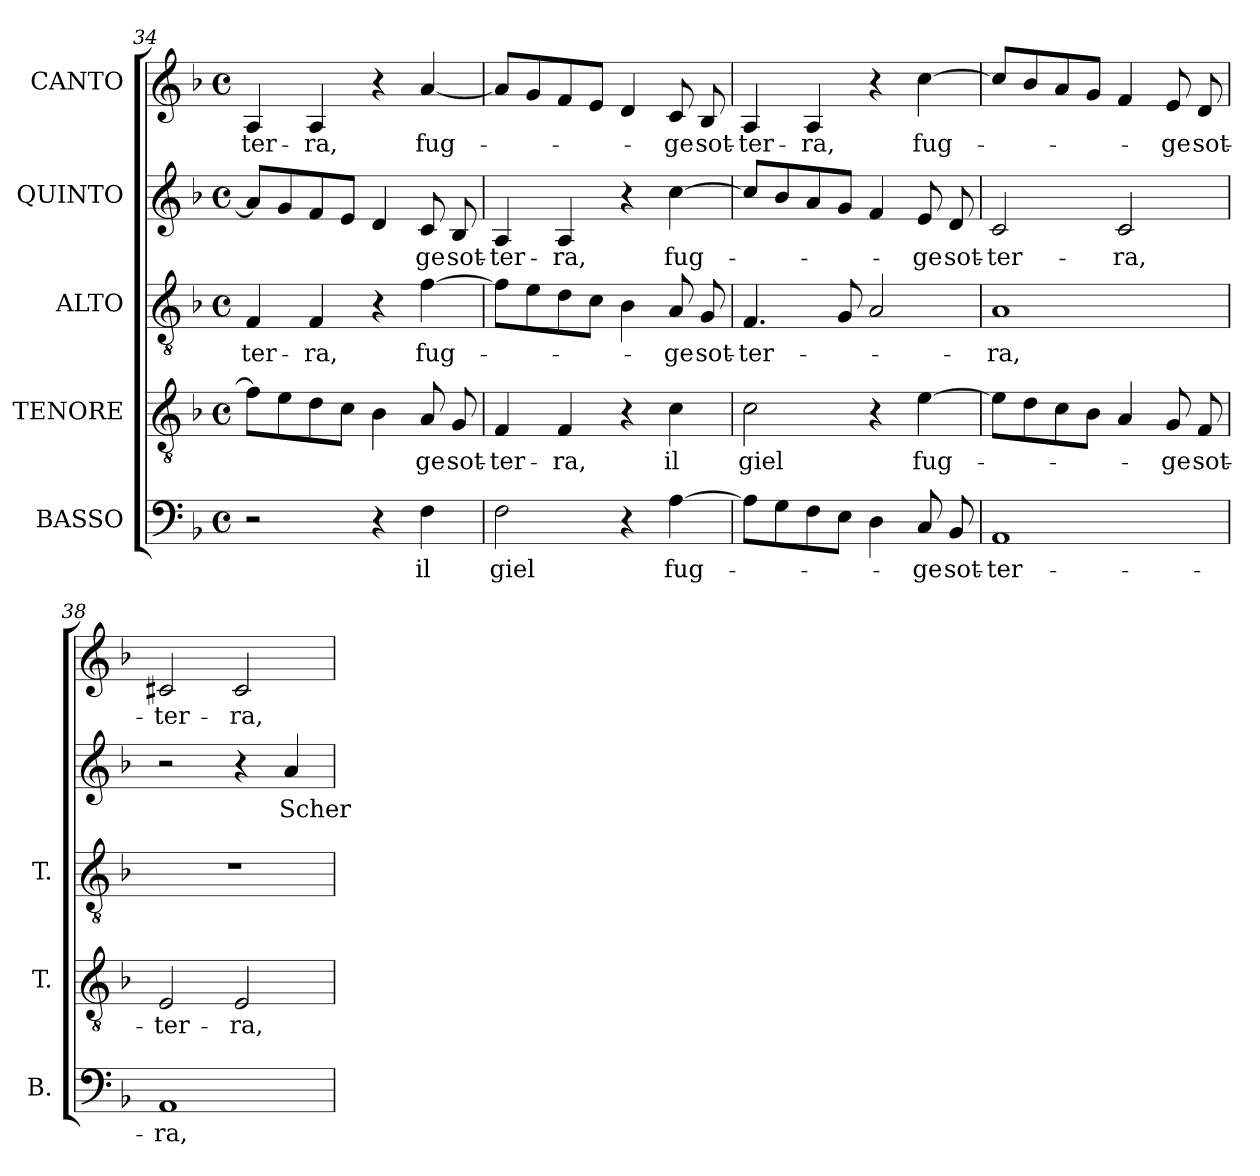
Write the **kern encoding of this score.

**kern	**text	**kern	**text	**kern	**text	**kern	**text	**kern	**text
*part5	*part5	*part4	*part4	*part3	*part3	*part2	*part2	*part1	*part1
*staff5	*staff5	*staff4	*staff4	*staff3	*staff3	*staff2	*staff2	*staff1	*staff1
*I"BASSO	*	*I"TENORE	*	*I"ALTO	*	*I"QUINTO	*	*I"CANTO	*
*I'B.	*	*I'T.	*	*I'T.	*	*	*	*	*
*clefF4	*	*clefGv2	*	*clefGv2	*	*clefG2	*	*clefG2	*
*	*	*ITrd7c12	*	*ITrd7c12	*	*	*	*	*
*k[b-]	*	*k[b-]	*	*k[b-]	*	*k[b-]	*	*k[b-]	*
*F:	*	*F:	*	*F:	*	*F:	*	*F:	*
*M4/4	*	*M4/4	*	*M4/4	*	*M4/4	*	*M4/4	*
*met(c)	*	*met(c)	*	*met(c)	*	*met(c)	*	*met(c)	*
=34	=34	=34	=34	=34	=34	=34	=34	=34	=34
!	!	!	!	!	!LO:LY:b:color=#000000	!	!	!	!
!	!	!	!	!	!	!	!	!	!LO:LY:b:color=#000000
2r	.	8Fi\L]	.	4FFi/	-ter-	8ai/L]	.	4Ai/	-ter-
.	.	8Ei\	.	.	.	8gi/	.	.	.
!	!	!	!	!	!LO:LY:b:color=#000000	!	!	!	!
!	!	!	!	!	!	!	!	!	!LO:LY:b:color=#000000
.	.	8Di\	.	4FFi/	-ra,	8fi/	.	4Ai/	-ra,
.	.	8Ci\J	.	.	.	8ei/J	.	.	.
4r	.	4BB-i\	.	4r	.	4di/	.	4r	.
!	!LO:LY:b:color=#000000	!	!	!	!	!	!	!	!
!	!	!	!LO:LY:b:color=#000000	!	!	!	!	!	!
!	!	!	!	!	!LO:LY:b:color=#000000	!	!	!	!
!	!	!	!	!	!	!	!LO:LY:b:color=#000000	!	!
!	!	!	!	!	!	!	!	!	!LO:LY:b:color=#000000
4Fi\	il	8AAi/	-ge	[>4Fi\	fug-	8ci/	-ge	[<4ai/	fug-
!	!	!	!LO:LY:b:color=#000000	!	!	!	!	!	!
!	!	!	!	!	!	!	!LO:LY:b:color=#000000	!	!
.	.	8GGi/	sot-	.	.	8B-i/	sot-	.	.
=35	=35	=35	=35	=35	=35	=35	=35	=35	=35
!	!LO:LY:b:color=#000000	!	!	!	!	!	!	!	!
!	!	!	!LO:LY:b:color=#000000	!	!	!	!	!	!
!	!	!	!	!	!	!	!LO:LY:b:color=#000000	!	!
2Fi\	giel	4FFi/	-ter-	8Fi\L]	.	4Ai/	-ter-	8ai/L]	.
.	.	.	.	8Ei\	.	.	.	8gi/	.
!	!	!	!LO:LY:b:color=#000000	!	!	!	!	!	!
!	!	!	!	!	!	!	!LO:LY:b:color=#000000	!	!
.	.	4FFi/	-ra,	8Di\	.	4Ai/	-ra,	8fi/	.
.	.	.	.	8Ci\J	.	.	.	8ei/J	.
4r	.	4r	.	4BB-i\	.	4r	.	4di/	.
!	!LO:LY:b:color=#000000	!	!	!	!	!	!	!	!
!	!	!	!LO:LY:b:color=#000000	!	!	!	!	!	!
!	!	!	!	!	!LO:LY:b:color=#000000	!	!	!	!
!	!	!	!	!	!	!	!LO:LY:b:color=#000000	!	!
!	!	!	!	!	!	!	!	!	!LO:LY:b:color=#000000
[>4Ai\	fug-	4Ci\	il	8AAi/	-ge	[>4cci\	fug-	8ci/	-ge
!	!	!	!	!	!LO:LY:b:color=#000000	!	!	!	!
!	!	!	!	!	!	!	!	!	!LO:LY:b:color=#000000
.	.	.	.	8GGi/	sot-	.	.	8B-i/	sot-
=36	=36	=36	=36	=36	=36	=36	=36	=36	=36
!	!	!	!LO:LY:b:color=#000000	!	!	!	!	!	!
!	!	!	!	!	!LO:LY:b:color=#000000	!	!	!	!
!	!	!	!	!	!	!	!	!	!LO:LY:b:color=#000000
8Ai\L]	.	2Ci\	giel	4.FFi/	-ter-	8cci/L]	.	4Ai/	-ter-
8Gi\	.	.	.	.	.	8b-i/	.	.	.
!	!	!	!	!	!	!	!	!	!LO:LY:b:color=#000000
8Fi\	.	.	.	.	.	8ai/	.	4Ai/	-ra,
8Ei\J	.	.	.	8GGi/	.	8gi/J	.	.	.
4Di\	.	4r	.	2AAi/	.	4fi/	.	4r	.
!	!LO:LY:b:color=#000000	!	!	!	!	!	!	!	!
!	!	!	!LO:LY:b:color=#000000	!	!	!	!	!	!
!	!	!	!	!	!	!	!LO:LY:b:color=#000000	!	!
!	!	!	!	!	!	!	!	!	!LO:LY:b:color=#000000
8Ci/	-ge	[>4Ei\	fug-	.	.	8ei/	-ge	[>4cci\	fug-
!	!LO:LY:b:color=#000000	!	!	!	!	!	!	!	!
!	!	!	!	!	!	!	!LO:LY:b:color=#000000	!	!
8BB-i/	sot-	.	.	.	.	8di/	sot-	.	.
=37	=37	=37	=37	=37	=37	=37	=37	=37	=37
!	!LO:LY:b:color=#000000	!	!	!	!	!	!	!	!
!	!	!	!	!	!LO:LY:b:color=#000000	!	!	!	!
!	!	!	!	!	!	!	!LO:LY:b:color=#000000	!	!
1AAi	-ter-	8Ei\L]	.	1AAi	-ra,	2ci/	-ter-	8cci/L]	.
.	.	8Di\	.	.	.	.	.	8b-i/	.
.	.	8Ci\	.	.	.	.	.	8ai/	.
.	.	8BB-i\J	.	.	.	.	.	8gi/J	.
!	!	!	!	!	!	!	!LO:LY:b:color=#000000	!	!
.	.	4AAi/	.	.	.	2ci/	-ra,	4fi/	.
!	!	!	!LO:LY:b:color=#000000	!	!	!	!	!	!
!	!	!	!	!	!	!	!	!	!LO:LY:b:color=#000000
.	.	8GGi/	-ge	.	.	.	.	8ei/	-ge
!	!	!	!LO:LY:b:color=#000000	!	!	!	!	!	!
!	!	!	!	!	!	!	!	!	!LO:LY:b:color=#000000
.	.	8FFi/	sot-	.	.	.	.	8di/	sot-
=38	=38	=38	=38	=38	=38	=38	=38	=38	=38
!	!LO:LY:b:color=#000000	!	!	!	!	!	!	!	!
!	!	!	!LO:LY:b:color=#000000	!	!	!	!	!	!
!	!	!	!	!	!	!	!	!	!LO:LY:b:color=#000000
1AAi	-ra,	2EEi/	-ter-	1r	.	2r	.	2c#Xi/	-ter-
!	!	!	!LO:LY:b:color=#000000	!	!	!	!	!	!
!	!	!	!	!	!	!	!	!	!LO:LY:b:color=#000000
.	.	2EEi/	-ra,	.	.	4r	.	2c#i/	-ra,
!	!	!	!	!	!	!	!LO:LY:b:color=#000000	!	!
.	.	.	.	.	.	4ai/	Scher-	.	.
=	=	=	=	=	=	=	=	=	=
*-	*-	*-	*-	*-	*-	*-	*-	*-	*-
